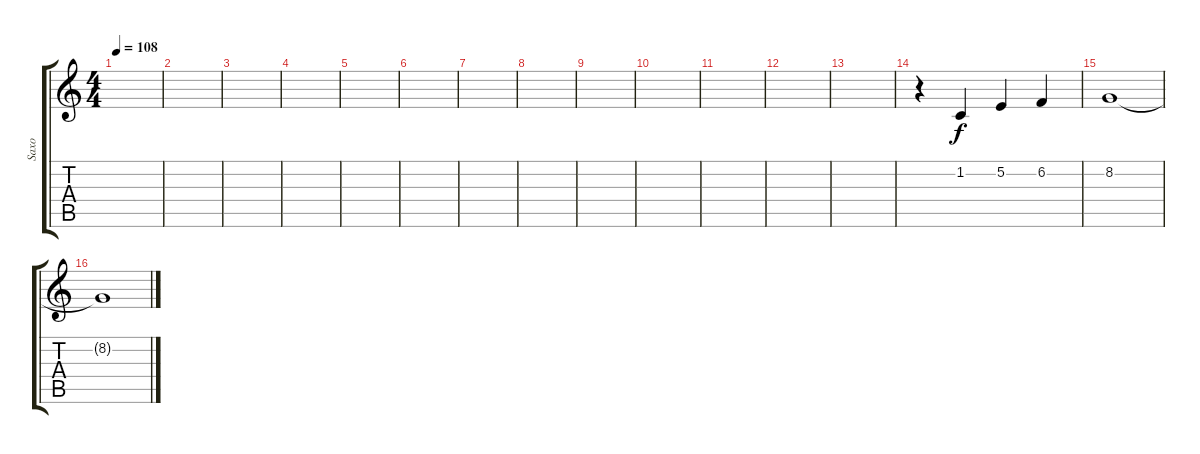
\track ("Saxo" "Saxo") {instrument altosax}
\staff {score tabs}
\tuning (E4 B3 G3 D3 A2 E2) {hide}
\ts (4 4)
\tempo 108
\clef g2
\ks c
|
|
|
|
|
|
|
|
|
|
|
|
|
r.4 1.2.4 5.2.4 6.2.4 |
8.2.1 |
8.2{t}.1
